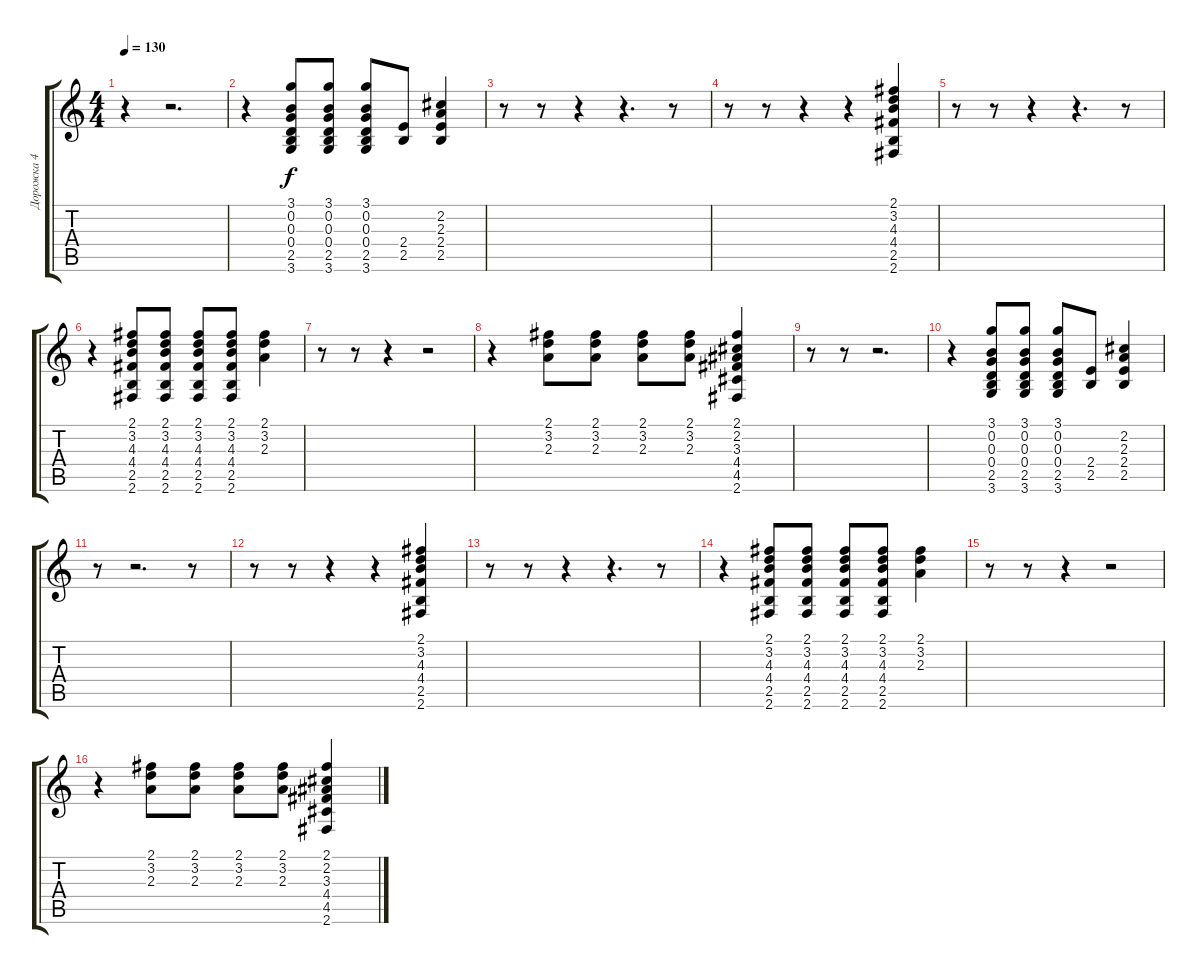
\track ("Дорожка 4" "Дорожка 4") {instrument acousticguitarsteel}
\staff {score tabs}
\tuning (E4 B3 G3 D3 A2 E2) {hide}
\ts (4 4)
\tempo 130
\clef g2
\ks c
r.4{dy f} r.2{d} |
r.4 (3.1 0.2 0.3 0.4 2.5 3.6).8 (3.1 0.2 0.3 0.4 2.5 3.6).8 (3.1 0.2 0.3 0.4 2.5 3.6).8 (2.4 2.5).8 (2.2 2.3 2.4 2.5).4 |
r.8 r.8 r.4 r.4{d} r.8 |
r.8 r.8 r.4 r.4 (2.1 3.2 4.3 4.4 2.5 2.6).4 |
r.8 r.8 r.4 r.4{d} r.8 |
r.4 (2.1 3.2 4.3 4.4 2.5 2.6).8 (2.1 3.2 4.3 4.4 2.5 2.6).8 (2.1 3.2 4.3 4.4 2.5 2.6).8 (2.1 3.2 4.3 4.4 2.5 2.6).8 (2.1 3.2 2.3).4 |
r.8 r.8 r.4 r.2 |
r.4 (2.1 3.2 2.3).8 (2.1 3.2 2.3).8 (2.1 3.2 2.3).8 (2.1 3.2 2.3).8 (2.1 2.2 3.3 4.4 4.5 2.6).4 |
r.8 r.8 r.2{d} |
r.4 (3.1 0.2 0.3 0.4 2.5 3.6).8 (3.1 0.2 0.3 0.4 2.5 3.6).8 (3.1 0.2 0.3 0.4 2.5 3.6).8 (2.4 2.5).8 (2.2 2.3 2.4 2.5).4 |
r.8 r.2{d} r.8 |
r.8 r.8 r.4 r.4 (2.1 3.2 4.3 4.4 2.5 2.6).4 |
r.8 r.8 r.4 r.4{d} r.8 |
r.4 (2.1 3.2 4.3 4.4 2.5 2.6).8 (2.1 3.2 4.3 4.4 2.5 2.6).8 (2.1 3.2 4.3 4.4 2.5 2.6).8 (2.1 3.2 4.3 4.4 2.5 2.6).8 (2.1 3.2 2.3).4 |
r.8 r.8 r.4 r.2 |
r.4 (2.1 3.2 2.3).8 (2.1 3.2 2.3).8 (2.1 3.2 2.3).8 (2.1 3.2 2.3).8 (2.1 2.2 3.3 4.4 4.5 2.6).4
